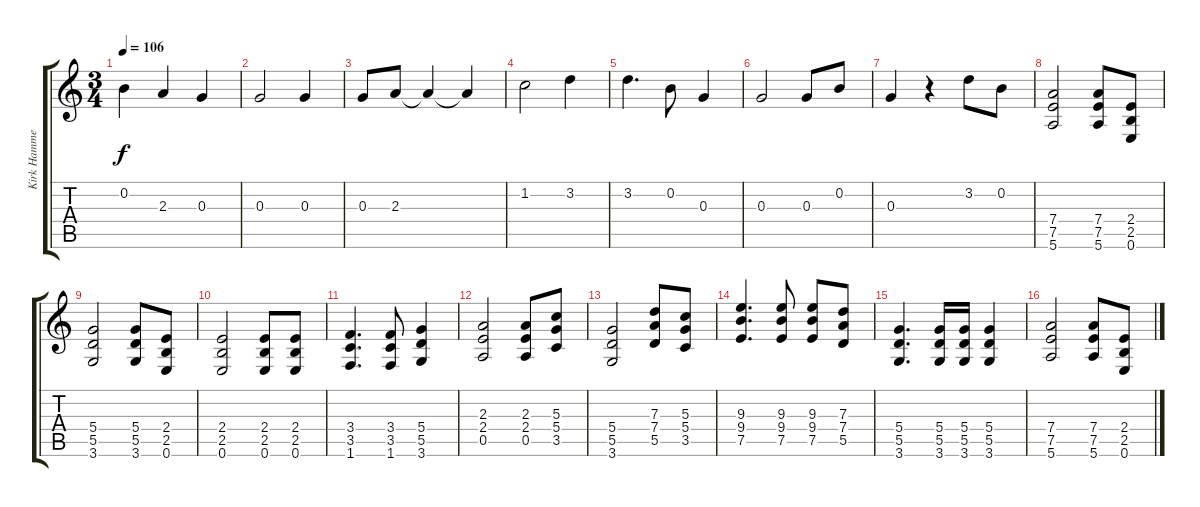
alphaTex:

\track ("Kirk Hammet" "Kirk Hamme") {instrument distortionguitar}
\staff {score tabs}
\tuning (E4 B3 G3 D3 A2 E2) {hide}
\ts (3 4)
\tempo 106
\clef g2
\ks c
0.2.4{dy f instrument electricguitarclean} 2.3.4 0.3.4 |
0.3.2{instrument electricguitarclean} 0.3.4 |
0.3.8{instrument electricguitarclean} 2.3.8 2.3{t}.4 2.3{t}.4 |
1.2.2{instrument electricguitarclean} 3.2.4 |
3.2.4{d instrument electricguitarclean} 0.2.8 0.3.4 |
0.3.2{instrument electricguitarclean} 0.3.8 0.2.8 |
0.3.4{instrument electricguitarclean} r.4 3.2.8 0.2.8 |
(7.4 7.5 5.6).2{instrument distortionguitar} (7.4 7.5 5.6).8 (2.4 2.5 0.6).8 |
(5.4 5.5 3.6).2 (5.4 5.5 3.6).8 (2.4 2.5 0.6).8 |
(2.4 2.5 0.6).2 (2.4 2.5 0.6).8 (2.4 2.5 0.6).8 |
(3.4 3.5 1.6).4{d} (3.4 3.5 1.6).8 (5.4 5.5 3.6).4 |
(2.3 2.4 0.5).2 (2.3 2.4 0.5).8 (5.3 5.4 3.5).8 |
(5.4 5.5 3.6).2 (7.3 7.4 5.5).8 (5.3 5.4 3.5).8 |
(9.3 9.4 7.5).4{d} (9.3 9.4 7.5).8 (9.3 9.4 7.5).8 (7.3 7.4 5.5).8 |
(5.4 5.5 3.6).4{d} (5.4 5.5 3.6).16 (5.4 5.5 3.6).16 (5.4 5.5 3.6).4 |
(7.4 7.5 5.6).2 (7.4 7.5 5.6).8 (2.4 2.5 0.6).8
